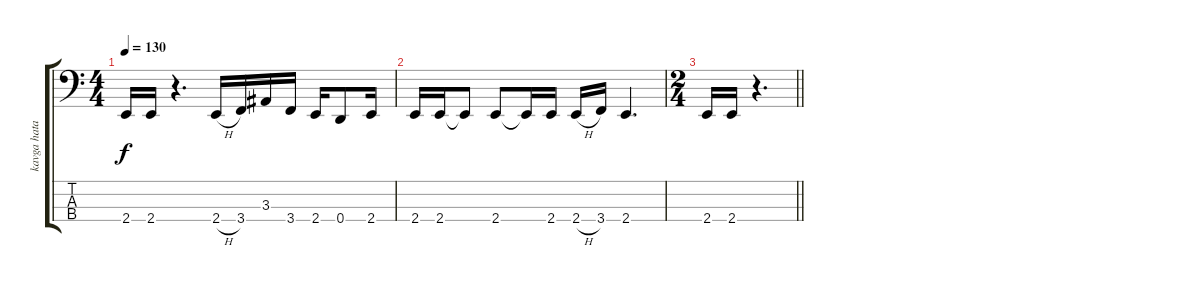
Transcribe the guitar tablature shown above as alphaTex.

\track ("kavga hatalı sollamadan" "kavga hata") {instrument electricbassfinger}
\staff {score tabs}
\tuning (F2 C2 G1 D1) {hide}
\ts (4 4)
\tempo 130
\clef f4
\ks c
2.4.16{dy f} 2.4.16 r.4{d} 2.4{h}.16 3.4.16 3.3.16 3.4.16 2.4.16 0.4.8 2.4.16 |
2.4.16 2.4.16 2.4{t}.8 2.4.8 2.4{t}.16 2.4.16 2.4{h}.16 3.4.16 2.4.4{d} |
\ts (2 4)
\barLineRight lightlight
2.4.16 2.4.16 r.4{d}
